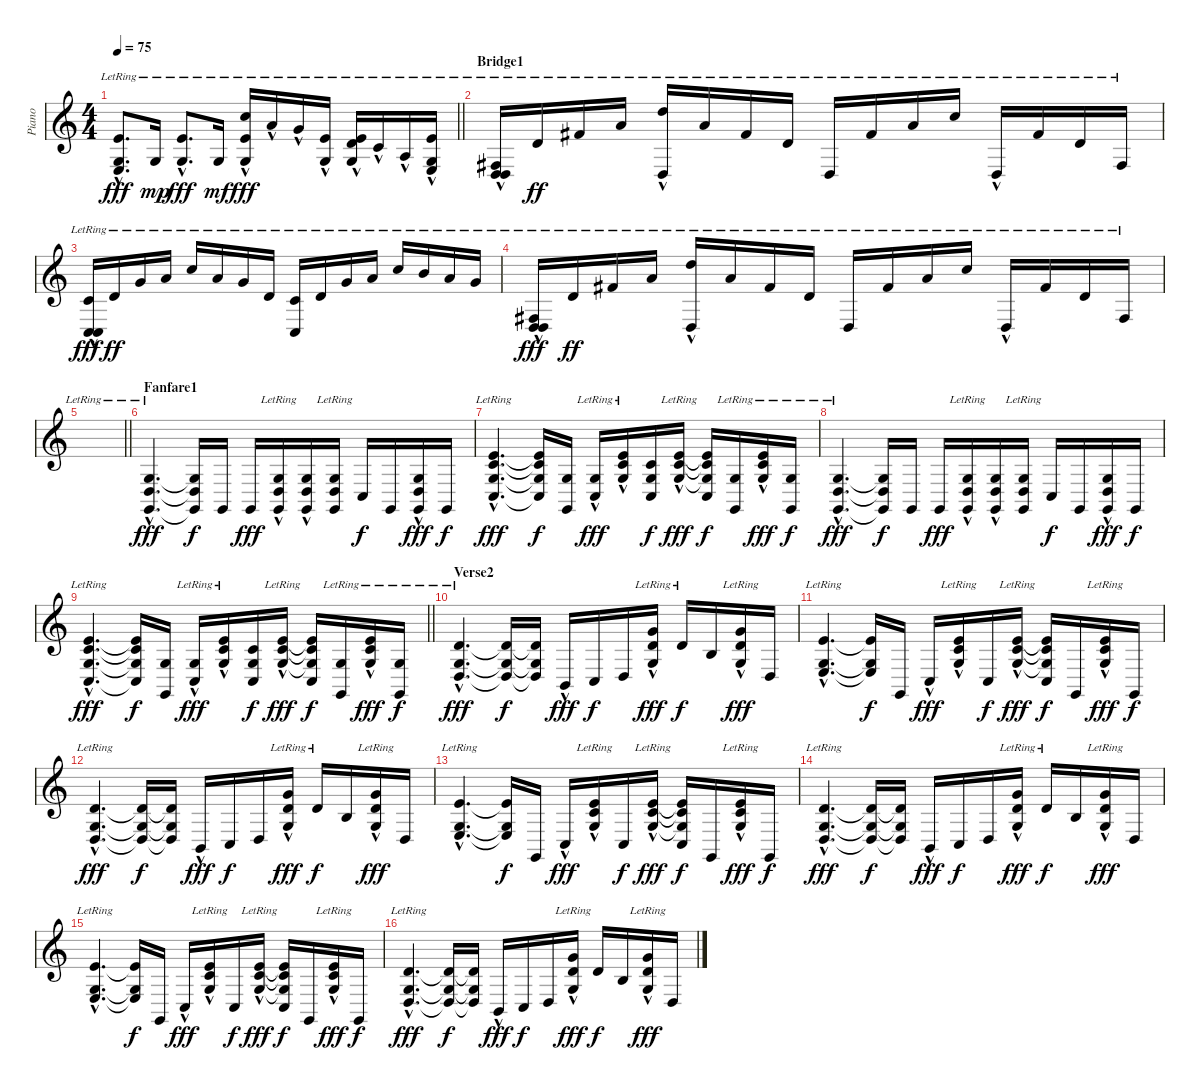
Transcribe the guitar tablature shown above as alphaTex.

\track ("Piano" "Piano") {instrument acousticgrandpiano}
\staff {score}
\tuning (E4 B3 G3 D3 A2 E2) {hide}
\ts (4 4)
\tempo 75
\clef g2
\barLineRight lightlight
\ks c
(5.2{hac lr} 0.3{hac lr} 2.4{hac lr}).8{d dy fff} 0.3{lr}.16{dy mp} (5.2{hac lr} 0.3{hac lr}).8{d dy fff} 0.3{lr}.16{dy mf} (8.1{hac lr} 5.2{hac lr} 0.3{hac lr}).16{dy fff} 5.1{hac lr}.16 3.1{hac lr}.16 (0.1{hac lr} 0.3{hac lr}).16 (0.1{hac lr} 3.2{hac lr} 0.3{hac lr}).16 5.3{hac lr}.16 2.3{hac lr}.16 (5.2{hac lr} 0.3{lr} 2.4{lr}).16 |
\section ("" "Bridge1")
(4.4{lr} 5.5{hac lr} 10.6{hac lr}).16 7.3{lr}.16{dy ff} 11.3{lr}.16 10.2{lr}.16 (10.1{lr} 5.5{hac lr}).16 10.2{lr}.16 11.3{lr}.16 7.3{lr}.16 0.4{lr}.16 7.2{lr}.16 5.1{lr}.16 8.1{lr}.16 5.5{hac lr}.16 7.2{lr}.16 7.3{lr}.16 4.4{lr}.16 |
(5.3{lr} 3.5{lr} 8.6{hac lr}).16{dy fff} 3.2{lr}.16{dy ff} 8.2{lr}.16 5.1{lr}.16 8.1{lr}.16 5.1{lr}.16 8.2{lr}.16 3.2{lr}.16 (5.3{lr} 3.5{lr}).16 3.2{lr}.16 8.2{lr}.16 5.1{lr}.16 8.1{lr}.16 7.1{lr}.16 5.1{lr}.16 3.1{lr}.16 |
(4.4{lr} 5.5{lr} 10.6{hac lr}).16{dy fff} 7.3{lr}.16{dy ff} 11.3{lr}.16 10.2{lr}.16 (10.1{lr} 5.5{hac lr}).16 10.2{lr}.16 11.3{lr}.16 7.3{lr}.16 0.4{lr}.16 7.2{lr}.16 5.1{lr}.16 8.1{lr}.16 5.5{hac lr}.16 7.2{lr}.16 7.3{lr}.16 4.4{lr}.16 |
\barLineRight lightlight
|
\section ("" "Fanfare1")
(5.4{hac lr} 5.5 3.6).4{d dy fff} (5.4{t} 5.5{t} 3.6{t}).16{dy f} 3.6.16 3.6.16{dy fff} (5.4{hac lr} 5.5 3.6{hac}).16 (5.4{hac} 5.5{hac} 3.6{hac}).16 (5.4{lr} 5.5 3.6).16 3.5.16{dy f} 3.6.16 (5.4{hac} 5.5 3.6).16{dy fff} 3.6.16{dy f} |
(5.2 5.3 5.4{hac lr} 3.5).4{d dy fff} (5.2{t} 5.3{t} 5.4{t} 3.5{t}).16{dy f} (0.3 3.6).16 (5.4{hac lr} 3.5{hac}).16{dy fff} (5.2{hac lr} 5.3{hac lr} 5.4{hac lr}).16 (5.3 5.4 3.5).16{dy f} (5.2{hac} 5.3{hac} 5.4{hac lr}).16{dy fff} (5.2{t} 5.3{t} 5.4{t} 3.5).16{dy f} (0.3{lr} 3.6).16 (5.2{hac} 5.3{hac lr} 5.4{hac}).16{dy fff} (0.3{lr} 3.6).16{dy f} |
(5.4{hac lr} 5.5 3.6).4{d dy fff} (5.4{t} 5.5{t} 3.6{t}).16{dy f} 3.6.16 3.6.16{dy fff} (5.4{hac lr} 5.5{hac} 3.6{hac}).16 (5.4{hac} 5.5{hac} 3.6{hac}).16 (5.4{lr} 5.5 3.6).16 3.5.16{dy f} 3.6.16 (5.4{hac} 5.5 3.6).16{dy fff} 3.6.16{dy f} |
\barLineRight lightlight
(5.2 5.3 5.4{hac lr} 3.5).4{d dy fff} (5.2{t} 5.3{t} 5.4{t} 3.5{t}).16{dy f} (0.3 3.6).16 (5.4{hac lr} 3.5{hac}).16{dy fff} (5.2{hac lr} 5.3{hac lr} 5.4{hac lr}).16 (5.3 5.4 3.5).16{dy f} (5.2{hac} 5.3{hac} 5.4{hac lr}).16{dy fff} (5.2{t} 5.3{t} 5.4{t} 3.5).16{dy f} (0.3{lr} 3.6).16 (5.2{hac} 5.3{hac lr} 5.4{hac}).16{dy fff} (0.3{lr} 3.6).16{dy f} |
\section ("" "Verse2")
(7.3{hac lr} 5.4{hac lr} 5.5{hac lr}).4{d dy fff} (7.3{t} 5.4{t} 5.5{t}).16{dy f} (7.3{t} 5.4{t} 5.5{t}).16 2.5{hac}.16{dy fff} 3.5.16{dy f} 0.4.16 (3.1{hac} 3.2{hac} 5.4{hac lr}).16{dy fff} 3.2{lr}.16{dy f} 4.3.16 (3.1{hac lr} 3.2{hac lr} 5.4{hac lr}).16{dy fff} 5.5.16 |
(5.2{hac lr} 0.3{hac lr} 2.4{hac lr}).4{d} (5.2{t} 0.3{t} 2.4{t}).16{dy f} 3.6.16 3.5{hac}.16{dy fff} (5.2{hac lr} 5.3{hac lr} 5.4{hac lr}).16 3.5.16{dy f} (5.2{hac} 5.3{hac} 5.4{hac lr}).16{dy fff} (5.2{t} 5.3{t} 5.4{t} 3.5).16{dy f} 3.6.16 (5.2{hac} 5.3{hac lr} 5.4{hac}).16{dy fff} 3.6.16{dy f} |
(7.3{hac lr} 5.4{hac lr} 5.5{hac lr}).4{d dy fff} (7.3{t} 5.4{t} 5.5{t}).16{dy f} (7.3{t} 5.4{t} 5.5{t}).16 2.5{hac}.16{dy fff} 3.5.16{dy f} 0.4.16 (3.1{hac} 3.2{hac} 5.4{hac lr}).16{dy fff} 3.2{lr}.16{dy f} 4.3.16 (3.1{hac lr} 3.2{hac lr} 5.4{hac lr}).16{dy fff} 5.5.16 |
(5.2{hac lr} 0.3{hac lr} 2.4{hac lr}).4{d} (5.2{t} 0.3{t} 2.4{t}).16{dy f} 3.6.16 3.5{hac}.16{dy fff} (5.2{hac lr} 5.3{hac lr} 5.4{hac lr}).16 3.5.16{dy f} (5.2{hac} 5.3{hac} 5.4{hac lr}).16{dy fff} (5.2{t} 5.3{t} 5.4{t} 3.5).16{dy f} 3.6.16 (5.2{hac} 5.3{hac lr} 5.4{hac}).16{dy fff} 3.6.16{dy f} |
(7.3{hac lr} 5.4{hac lr} 5.5{hac lr}).4{d dy fff} (7.3{t} 5.4{t} 5.5{t}).16{dy f} (7.3{t} 5.4{t} 5.5{t}).16 2.5{hac}.16{dy fff} 3.5.16{dy f} 0.4.16 (3.1{hac} 3.2{hac} 5.4{hac lr}).16{dy fff} 3.2{lr}.16{dy f} 4.3.16 (3.1{hac lr} 3.2{hac lr} 5.4{hac lr}).16{dy fff} 5.5.16 |
(5.2{hac lr} 0.3{hac lr} 2.4{hac lr}).4{d} (5.2{t} 0.3{t} 2.4{t}).16{dy f} 3.6.16 3.5{hac}.16{dy fff} (5.2{hac lr} 5.3{hac lr} 5.4{hac lr}).16 3.5.16{dy f} (5.2{hac} 5.3{hac} 5.4{hac lr}).16{dy fff} (5.2{t} 5.3{t} 5.4{t} 3.5).16{dy f} 3.6.16 (5.2{hac} 5.3{hac lr} 5.4{hac}).16{dy fff} 3.6.16{dy f} |
(7.3{hac lr} 5.4{hac lr} 5.5{hac lr}).4{d dy fff} (7.3{t} 5.4{t} 5.5{t}).16{dy f} (7.3{t} 5.4{t} 5.5{t}).16 2.5{hac}.16{dy fff} 3.5.16{dy f} 0.4.16 (3.1{hac} 3.2{hac} 5.4{hac lr}).16{dy fff} 3.2{lr}.16{dy f} 4.3.16 (3.1{hac lr} 3.2{hac lr} 5.4{hac lr}).16{dy fff} 5.5.16
